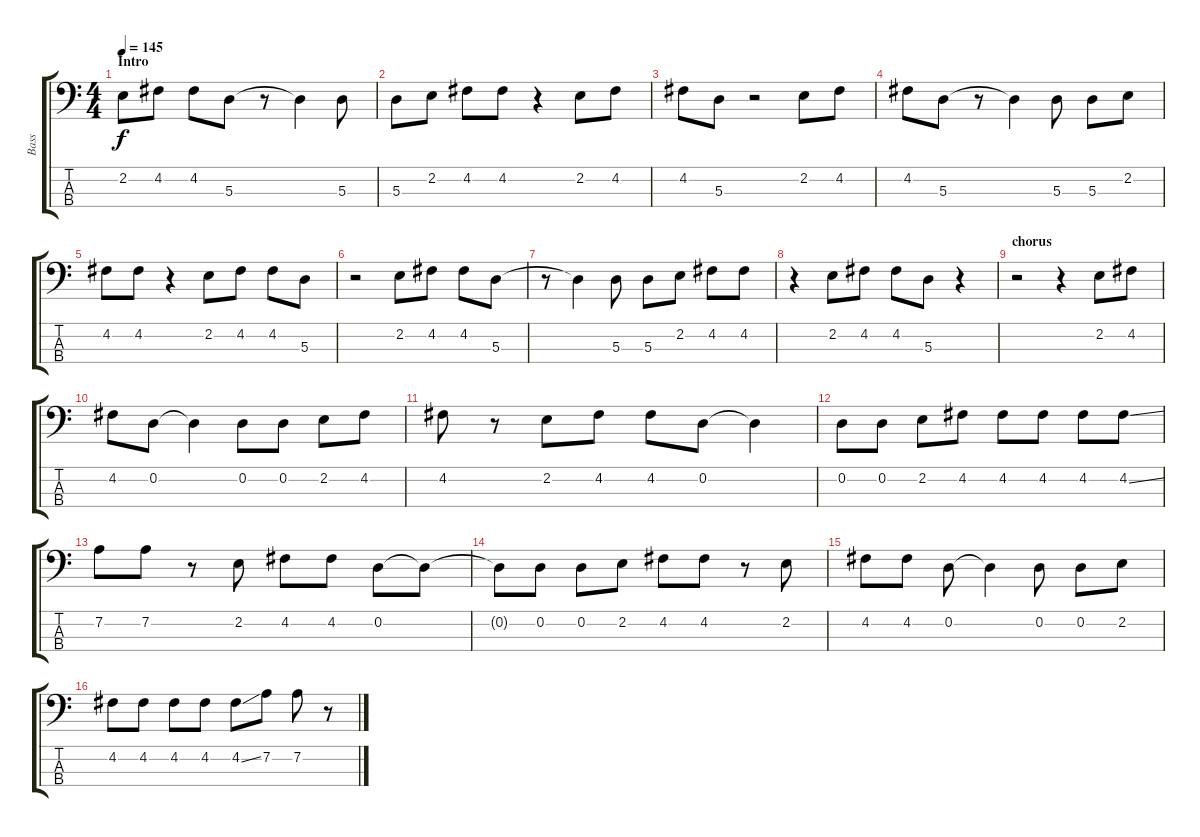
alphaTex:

\track ("Bass" "Bass") {instrument electricbassfinger}
\staff {score tabs}
\tuning (G2 D2 A1 E1) {hide}
\ts (4 4)
\section ("" "Intro")
\tempo 145
\clef f4
\ks c
2.2.8{dy f instrument electricbassfinger} 4.2.8 4.2.8 5.3.8 r.8 5.3{t}.4 5.3.8 |
5.3.8 2.2.8 4.2.8 4.2.8 r.4 2.2.8 4.2.8 |
4.2.8 5.3.8 r.2 2.2.8 4.2.8 |
4.2.8 5.3.8 r.8 5.3{t}.4 5.3.8 5.3.8 2.2.8 |
4.2.8 4.2.8 r.4 2.2.8 4.2.8 4.2.8 5.3.8 |
r.2 2.2.8 4.2.8 4.2.8 5.3.8 |
r.8 5.3{t}.4 5.3.8 5.3.8 2.2.8 4.2.8 4.2.8 |
r.4 2.2.8 4.2.8 4.2.8 5.3.8 r.4 |
\section ("" "chorus")
r.2 r.4 2.2.8 4.2.8 |
4.2.8 0.2.8 0.2{t}.4 0.2.8 0.2.8 2.2.8 4.2.8 |
4.2.8 r.8 2.2.8 4.2.8 4.2.8 0.2.8 0.2{t}.4 |
0.2.8 0.2.8 2.2.8 4.2.8 4.2.8 4.2.8 4.2.8 4.2{ss}.8 |
7.2.8 7.2.8 r.8 2.2.8 4.2.8 4.2.8 0.2.8 0.2{t}.8 |
0.2{t}.8 0.2.8 0.2.8 2.2.8 4.2.8 4.2.8 r.8 2.2.8 |
4.2.8 4.2.8 0.2.8 0.2{t}.4 0.2.8 0.2.8 2.2.8 |
4.2.8 4.2.8 4.2.8 4.2.8 4.2{ss}.8 7.2.8 7.2.8 r.8
